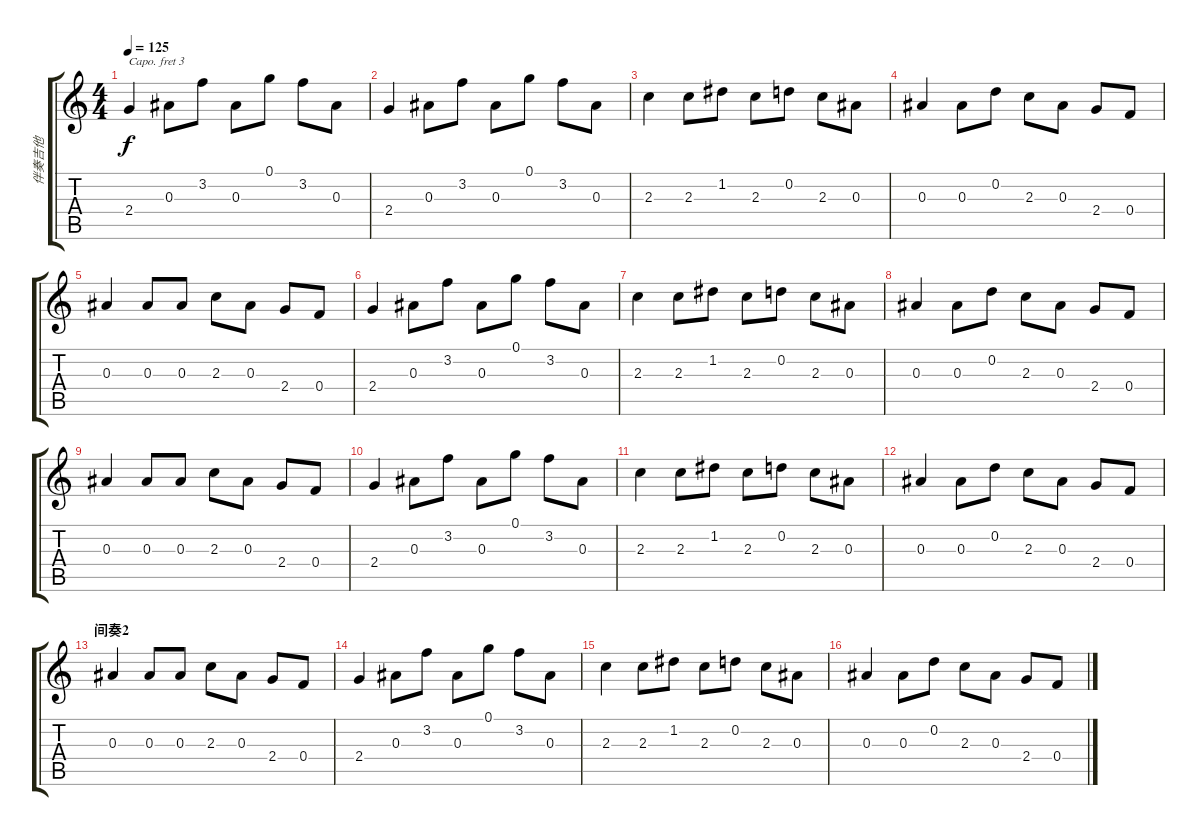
\track ("伴奏吉他" "伴奏吉他") {instrument acousticguitarsteel}
\staff {score tabs}
\capo 3
\tuning (E4 B3 G3 D3 A2 E2) {hide}
\ts (4 4)
\tempo 125
\clef g2
\ks c
2.4.4{dy f} 0.3.8 3.2.8 0.3.8 0.1.8 3.2.8 0.3.8 |
2.4.4 0.3.8 3.2.8 0.3.8 0.1.8 3.2.8 0.3.8 |
2.3.4 2.3.8 1.2.8 2.3.8 0.2.8 2.3.8 0.3.8 |
0.3.4 0.3.8 0.2.8 2.3.8 0.3.8 2.4.8 0.4.8 |
0.3.4 0.3.8 0.3.8 2.3.8 0.3.8 2.4.8 0.4.8 |
2.4.4 0.3.8 3.2.8 0.3.8 0.1.8 3.2.8 0.3.8 |
2.3.4 2.3.8 1.2.8 2.3.8 0.2.8 2.3.8 0.3.8 |
0.3.4 0.3.8 0.2.8 2.3.8 0.3.8 2.4.8 0.4.8 |
0.3.4 0.3.8 0.3.8 2.3.8 0.3.8 2.4.8 0.4.8 |
2.4.4 0.3.8 3.2.8 0.3.8 0.1.8 3.2.8 0.3.8 |
2.3.4 2.3.8 1.2.8 2.3.8 0.2.8 2.3.8 0.3.8 |
0.3.4 0.3.8 0.2.8 2.3.8 0.3.8 2.4.8 0.4.8 |
\section ("" "间奏2")
0.3.4 0.3.8 0.3.8 2.3.8 0.3.8 2.4.8 0.4.8 |
2.4.4 0.3.8 3.2.8 0.3.8 0.1.8 3.2.8 0.3.8 |
2.3.4 2.3.8 1.2.8 2.3.8 0.2.8 2.3.8 0.3.8 |
0.3.4 0.3.8 0.2.8 2.3.8 0.3.8 2.4.8 0.4.8
